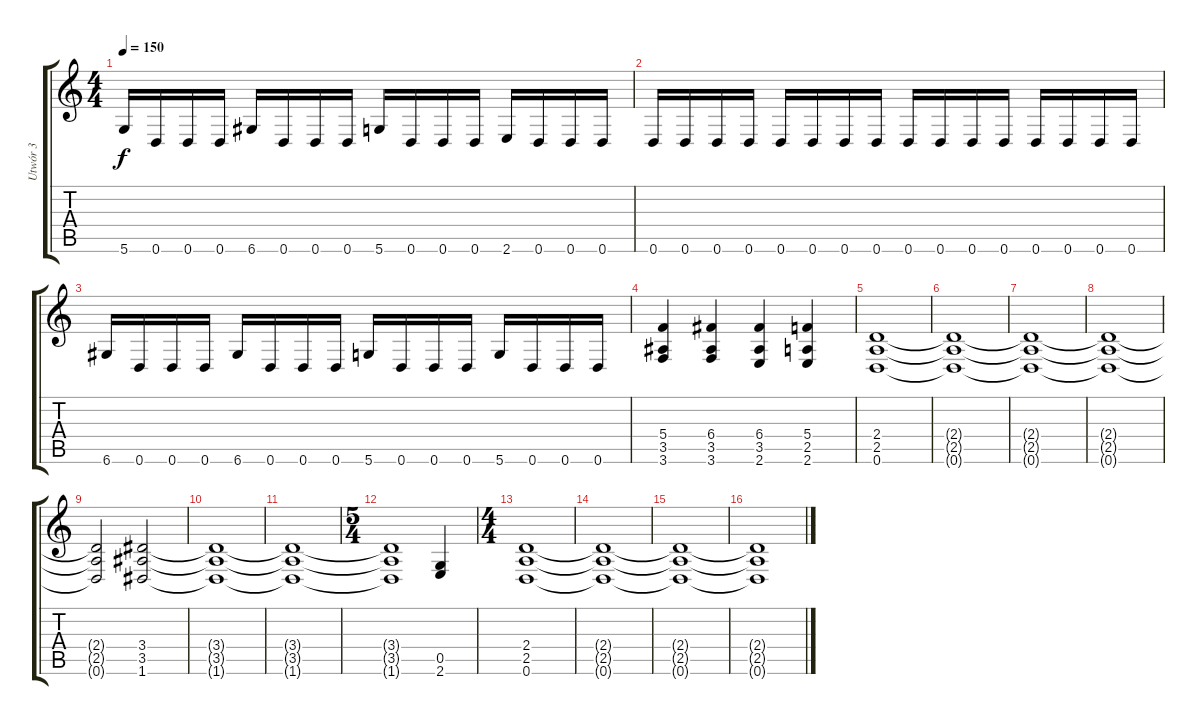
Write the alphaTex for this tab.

\track ("Utwór 3" "Utwór 3") {instrument overdrivenguitar}
\staff {score tabs}
\tuning (D4 A3 F3 C3 G2 D2) {hide}
\ts (4 4)
\tempo 150
\clef g2
\ks c
5.6.16{dy f} 0.6.16 0.6.16 0.6.16 6.6.16 0.6.16 0.6.16 0.6.16 5.6.16 0.6.16 0.6.16 0.6.16 2.6.16 0.6.16 0.6.16 0.6.16 |
0.6.16 0.6.16 0.6.16 0.6.16 0.6.16 0.6.16 0.6.16 0.6.16 0.6.16 0.6.16 0.6.16 0.6.16 0.6.16 0.6.16 0.6.16 0.6.16 |
6.6.16 0.6.16 0.6.16 0.6.16 6.6.16 0.6.16 0.6.16 0.6.16 5.6.16 0.6.16 0.6.16 0.6.16 5.6.16 0.6.16 0.6.16 0.6.16 |
(5.4 3.5 3.6).4 (6.4 3.5 3.6).4 (6.4 3.5 2.6).4 (5.4 2.5 2.6).4 |
(2.4 2.5 0.6).1 |
(2.4{t} 2.5{t} 0.6{t}).1 |
(2.4{t} 2.5{t} 0.6{t}).1 |
(2.4{t} 2.5{t} 0.6{t}).1 |
(2.4{t} 2.5{t} 0.6{t}).2 (3.4 3.5 1.6).2 |
(3.4{t} 3.5{t} 1.6{t}).1 |
(3.4{t} 3.5{t} 1.6{t}).1 |
\ts (5 4)
(3.4{t} 3.5{t} 1.6{t}).1 (0.5 2.6).4 |
\ts (4 4)
(2.4 2.5 0.6).1 |
(2.4{t} 2.5{t} 0.6{t}).1 |
(2.4{t} 2.5{t} 0.6{t}).1 |
(2.4{t} 2.5{t} 0.6{t}).1
